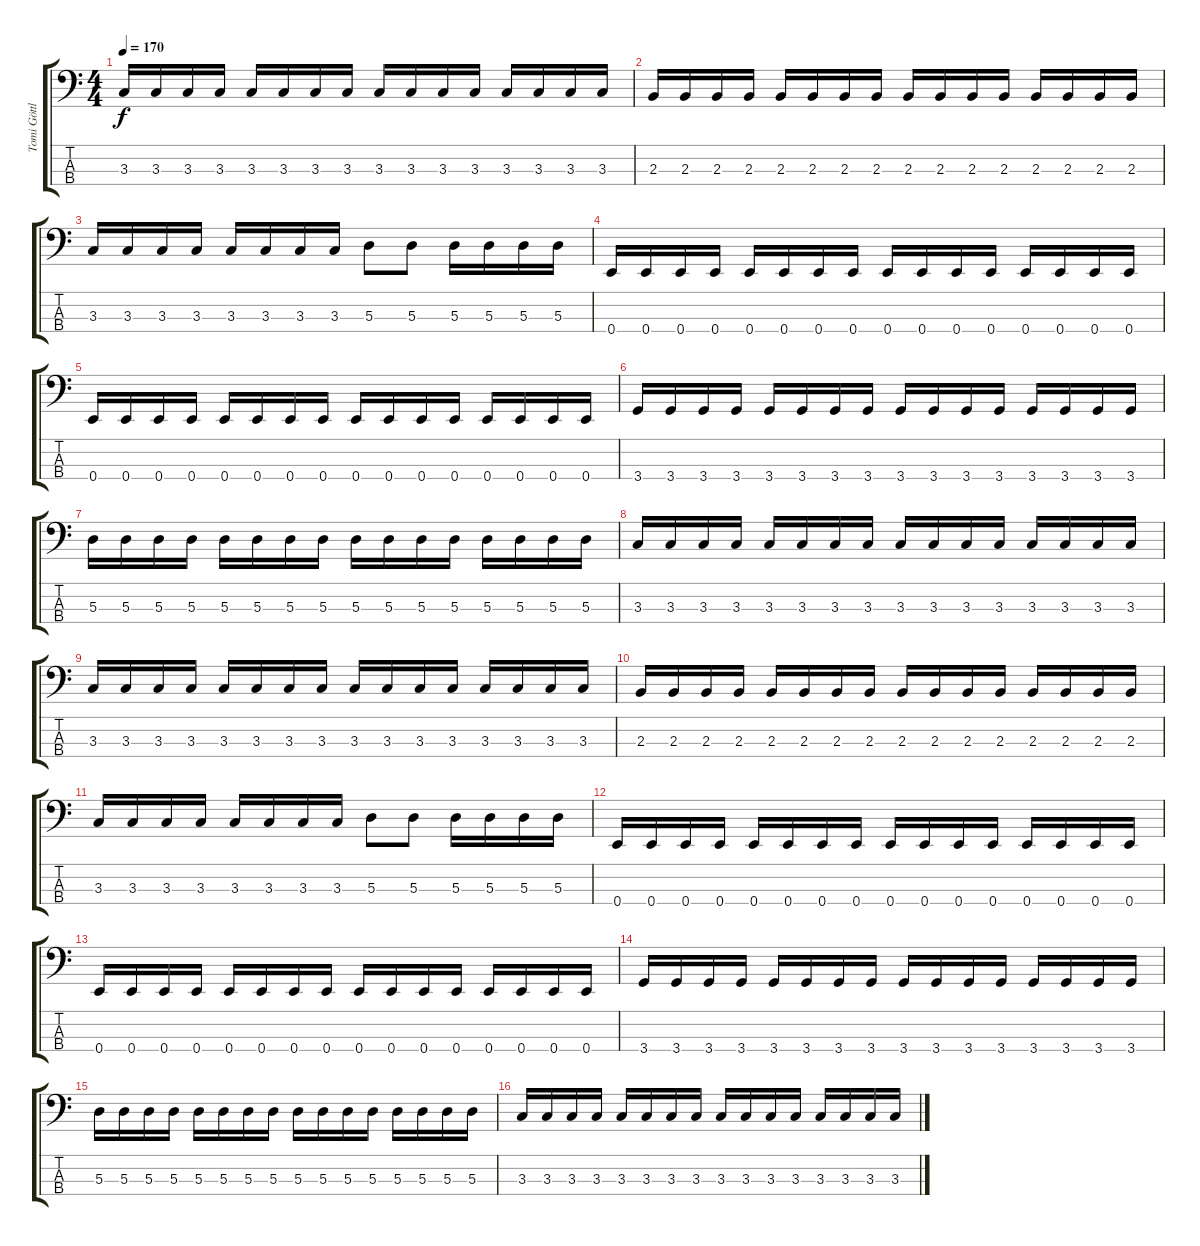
\track ("Tomi Göttlich" "Tomi Göttl") {instrument electricbassfinger}
\staff {score tabs}
\tuning (G2 D2 A1 E1) {hide}
\ts (4 4)
\tempo 170
\clef f4
\ks c
3.3.16{dy f} 3.3.16 3.3.16 3.3.16 3.3.16 3.3.16 3.3.16 3.3.16 3.3.16 3.3.16 3.3.16 3.3.16 3.3.16 3.3.16 3.3.16 3.3.16 |
2.3.16 2.3.16 2.3.16 2.3.16 2.3.16 2.3.16 2.3.16 2.3.16 2.3.16 2.3.16 2.3.16 2.3.16 2.3.16 2.3.16 2.3.16 2.3.16 |
3.3.16 3.3.16 3.3.16 3.3.16 3.3.16 3.3.16 3.3.16 3.3.16 5.3.8 5.3.8 5.3.16 5.3.16 5.3.16 5.3.16 |
0.4.16 0.4.16 0.4.16 0.4.16 0.4.16 0.4.16 0.4.16 0.4.16 0.4.16 0.4.16 0.4.16 0.4.16 0.4.16 0.4.16 0.4.16 0.4.16 |
0.4.16 0.4.16 0.4.16 0.4.16 0.4.16 0.4.16 0.4.16 0.4.16 0.4.16 0.4.16 0.4.16 0.4.16 0.4.16 0.4.16 0.4.16 0.4.16 |
3.4.16 3.4.16 3.4.16 3.4.16 3.4.16 3.4.16 3.4.16 3.4.16 3.4.16 3.4.16 3.4.16 3.4.16 3.4.16 3.4.16 3.4.16 3.4.16 |
5.3.16 5.3.16 5.3.16 5.3.16 5.3.16 5.3.16 5.3.16 5.3.16 5.3.16 5.3.16 5.3.16 5.3.16 5.3.16 5.3.16 5.3.16 5.3.16 |
3.3.16 3.3.16 3.3.16 3.3.16 3.3.16 3.3.16 3.3.16 3.3.16 3.3.16 3.3.16 3.3.16 3.3.16 3.3.16 3.3.16 3.3.16 3.3.16 |
3.3.16 3.3.16 3.3.16 3.3.16 3.3.16 3.3.16 3.3.16 3.3.16 3.3.16 3.3.16 3.3.16 3.3.16 3.3.16 3.3.16 3.3.16 3.3.16 |
2.3.16 2.3.16 2.3.16 2.3.16 2.3.16 2.3.16 2.3.16 2.3.16 2.3.16 2.3.16 2.3.16 2.3.16 2.3.16 2.3.16 2.3.16 2.3.16 |
3.3.16 3.3.16 3.3.16 3.3.16 3.3.16 3.3.16 3.3.16 3.3.16 5.3.8 5.3.8 5.3.16 5.3.16 5.3.16 5.3.16 |
0.4.16 0.4.16 0.4.16 0.4.16 0.4.16 0.4.16 0.4.16 0.4.16 0.4.16 0.4.16 0.4.16 0.4.16 0.4.16 0.4.16 0.4.16 0.4.16 |
0.4.16 0.4.16 0.4.16 0.4.16 0.4.16 0.4.16 0.4.16 0.4.16 0.4.16 0.4.16 0.4.16 0.4.16 0.4.16 0.4.16 0.4.16 0.4.16 |
3.4.16 3.4.16 3.4.16 3.4.16 3.4.16 3.4.16 3.4.16 3.4.16 3.4.16 3.4.16 3.4.16 3.4.16 3.4.16 3.4.16 3.4.16 3.4.16 |
5.3.16 5.3.16 5.3.16 5.3.16 5.3.16 5.3.16 5.3.16 5.3.16 5.3.16 5.3.16 5.3.16 5.3.16 5.3.16 5.3.16 5.3.16 5.3.16 |
3.3.16 3.3.16 3.3.16 3.3.16 3.3.16 3.3.16 3.3.16 3.3.16 3.3.16 3.3.16 3.3.16 3.3.16 3.3.16 3.3.16 3.3.16 3.3.16
